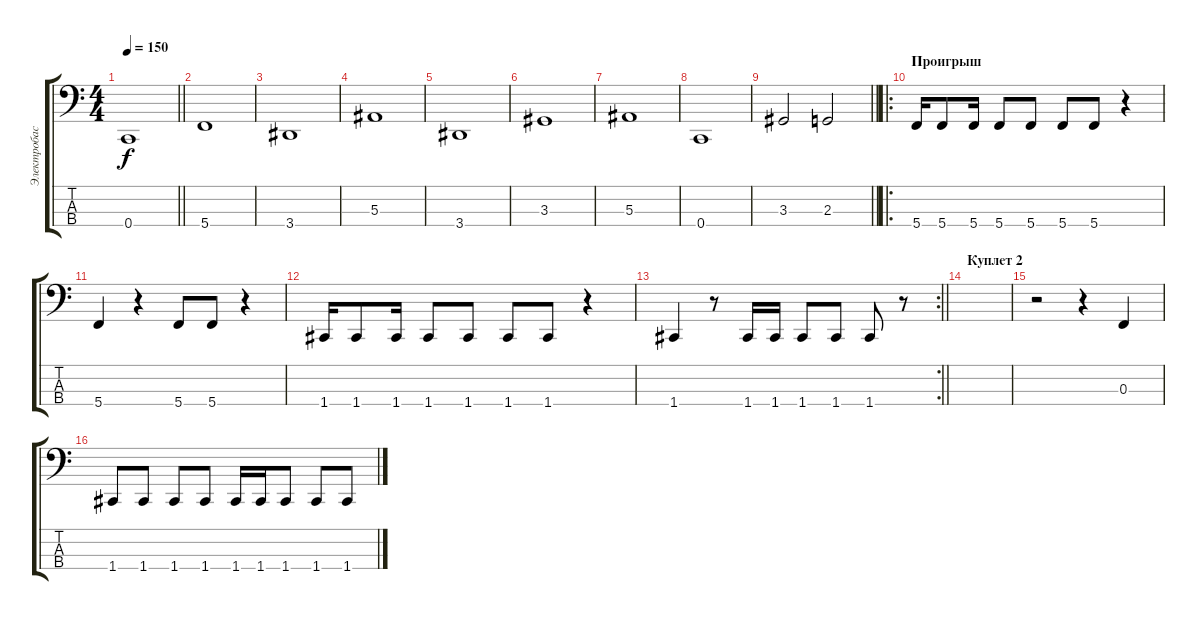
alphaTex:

\track ("Электробасист" "Электробас") {instrument electricbasspick}
\staff {score tabs}
\tuning (Eb2 Bb1 F1 C1) {hide}
\ts (4 4)
\tempo 150
\clef f4
\barLineRight lightlight
\ks c
0.4.1{dy f} |
\section ("" "")
5.4.1 |
3.4.1 |
5.3.1 |
3.4.1 |
3.3.1 |
5.3.1 |
0.4.1 |
\barLineRight lightlight
3.3.2 2.3.2 |
\ro
\section ("" "Проигрыш")
5.4.16 5.4.8 5.4.16 5.4.8 5.4.8 5.4.8 5.4.8 r.4 |
5.4.4 r.4 5.4.8 5.4.8 r.4 |
1.4.16 1.4.8 1.4.16 1.4.8 1.4.8 1.4.8 1.4.8 r.4 |
\rc 2
\barLineRight lightlight
1.4.4 r.8 1.4.16 1.4.16 1.4.8 1.4.8 1.4.8 r.8 |
\section ("" "Куплет 2")
|
r.2 r.4 0.3.4 |
1.4.8 1.4.8 1.4.8 1.4.8 1.4.16 1.4.16 1.4.8 1.4.8 1.4.8
